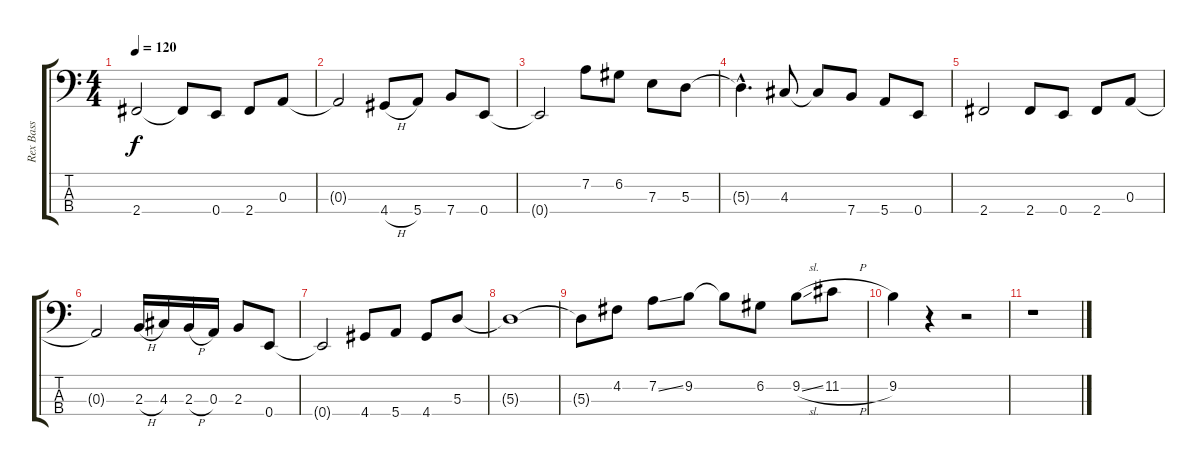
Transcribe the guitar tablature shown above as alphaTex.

\track ("Rex Bass" "Rex Bass") {instrument electricbasspick}
\staff {score tabs}
\tuning (G2 D2 A1 E1) {hide}
\ts (4 4)
\tempo 120
\clef f4
\ks c
2.4.2{dy f} 2.4{t}.8 0.4.8 2.4.8 0.3.8 |
0.3{t}.2 4.4{h}.8 5.4.8 7.4.8 0.4.8 |
0.4{t}.2 7.2.8 6.2.8 7.3.8 5.3.8 |
5.3{hac t}.4{d} 4.3.8 4.3{t}.8 7.4.8 5.4.8 0.4.8 |
2.4.2 2.4.8 0.4.8 2.4.8 0.3.8 |
0.3{t}.2 2.3{h}.16 4.3.16 2.3{h}.16 0.3.16 2.3.8 0.4.8 |
0.4{t}.2 4.4.8 5.4.8 4.4.8 5.3.8 |
5.3{t}.1 |
5.3{t}.8 4.2.8 7.2{ss}.8 9.2.8 9.2{t}.8 6.2.8 9.2{sl}.8 11.2{h}.8 |
9.2.4 r.4 r.2 |
r.1
